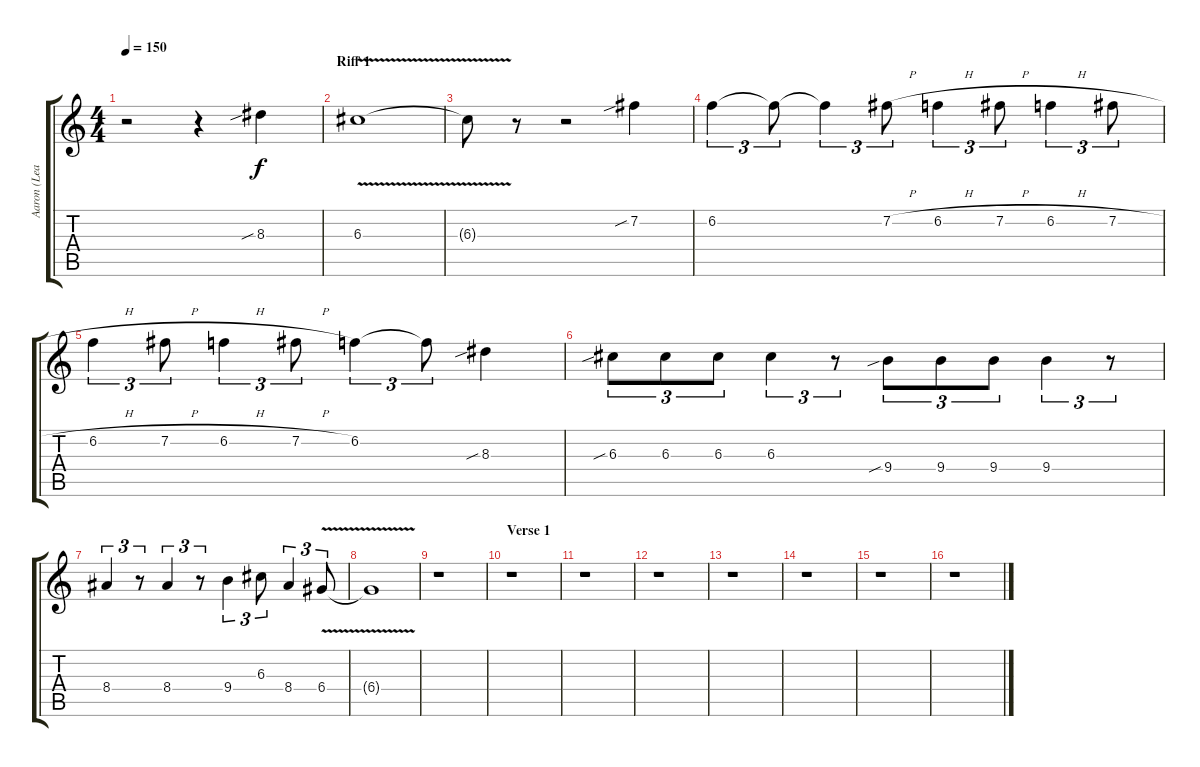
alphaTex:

\track ("Aaron (Lead Guitar)" "Aaron (Lea") {instrument distortionguitar}
\staff {score tabs}
\tuning (E4 B3 G3 D3 A2 E2) {hide}
\ts (4 4)
\tempo 150
\clef g2
\ks c
r.2{dy f instrument distortionguitar} r.4 8.3{sib}.4 |
\section ("" "Riff 1")
6.3{v}.1 |
6.3{t}.8 r.8 r.2 7.2{sib}.4 |
6.2.4{tu (3 2)} 6.2{t}.8{tu (3 2)} 6.2{t}.4{tu (3 2)} 7.2{h}.8{tu (3 2)} 6.2{h}.4{tu (3 2)} 7.2{h}.8{tu (3 2)} 6.2{h}.4{tu (3 2)} 7.2{h}.8{tu (3 2)} |
6.2{h}.4{tu (3 2)} 7.2{h}.8{tu (3 2)} 6.2{h}.4{tu (3 2)} 7.2{h}.8{tu (3 2)} 6.2.4{tu (3 2)} 6.2{t}.8{tu (3 2)} 8.3{sib}.4 |
6.3{sib}.8{tu (3 2)} 6.3.8{tu (3 2)} 6.3.8{tu (3 2)} 6.3.4{tu (3 2)} r.8{tu (3 2)} 9.4{sib}.8{tu (3 2)} 9.4.8{tu (3 2)} 9.4.8{tu (3 2)} 9.4.4{tu (3 2)} r.8{tu (3 2)} |
8.4.4{tu (3 2)} r.8{tu (3 2)} 8.4.4{tu (3 2)} r.8{tu (3 2)} 9.4.4{tu (3 2)} 6.3.8{tu (3 2)} 8.4.4{tu (3 2)} 6.4{v}.8{tu (3 2)} |
6.4{t}.1 |
r.1 |
\section ("" "Verse 1")
r.1 |
r.1 |
r.1 |
r.1 |
r.1 |
r.1 |
r.1
